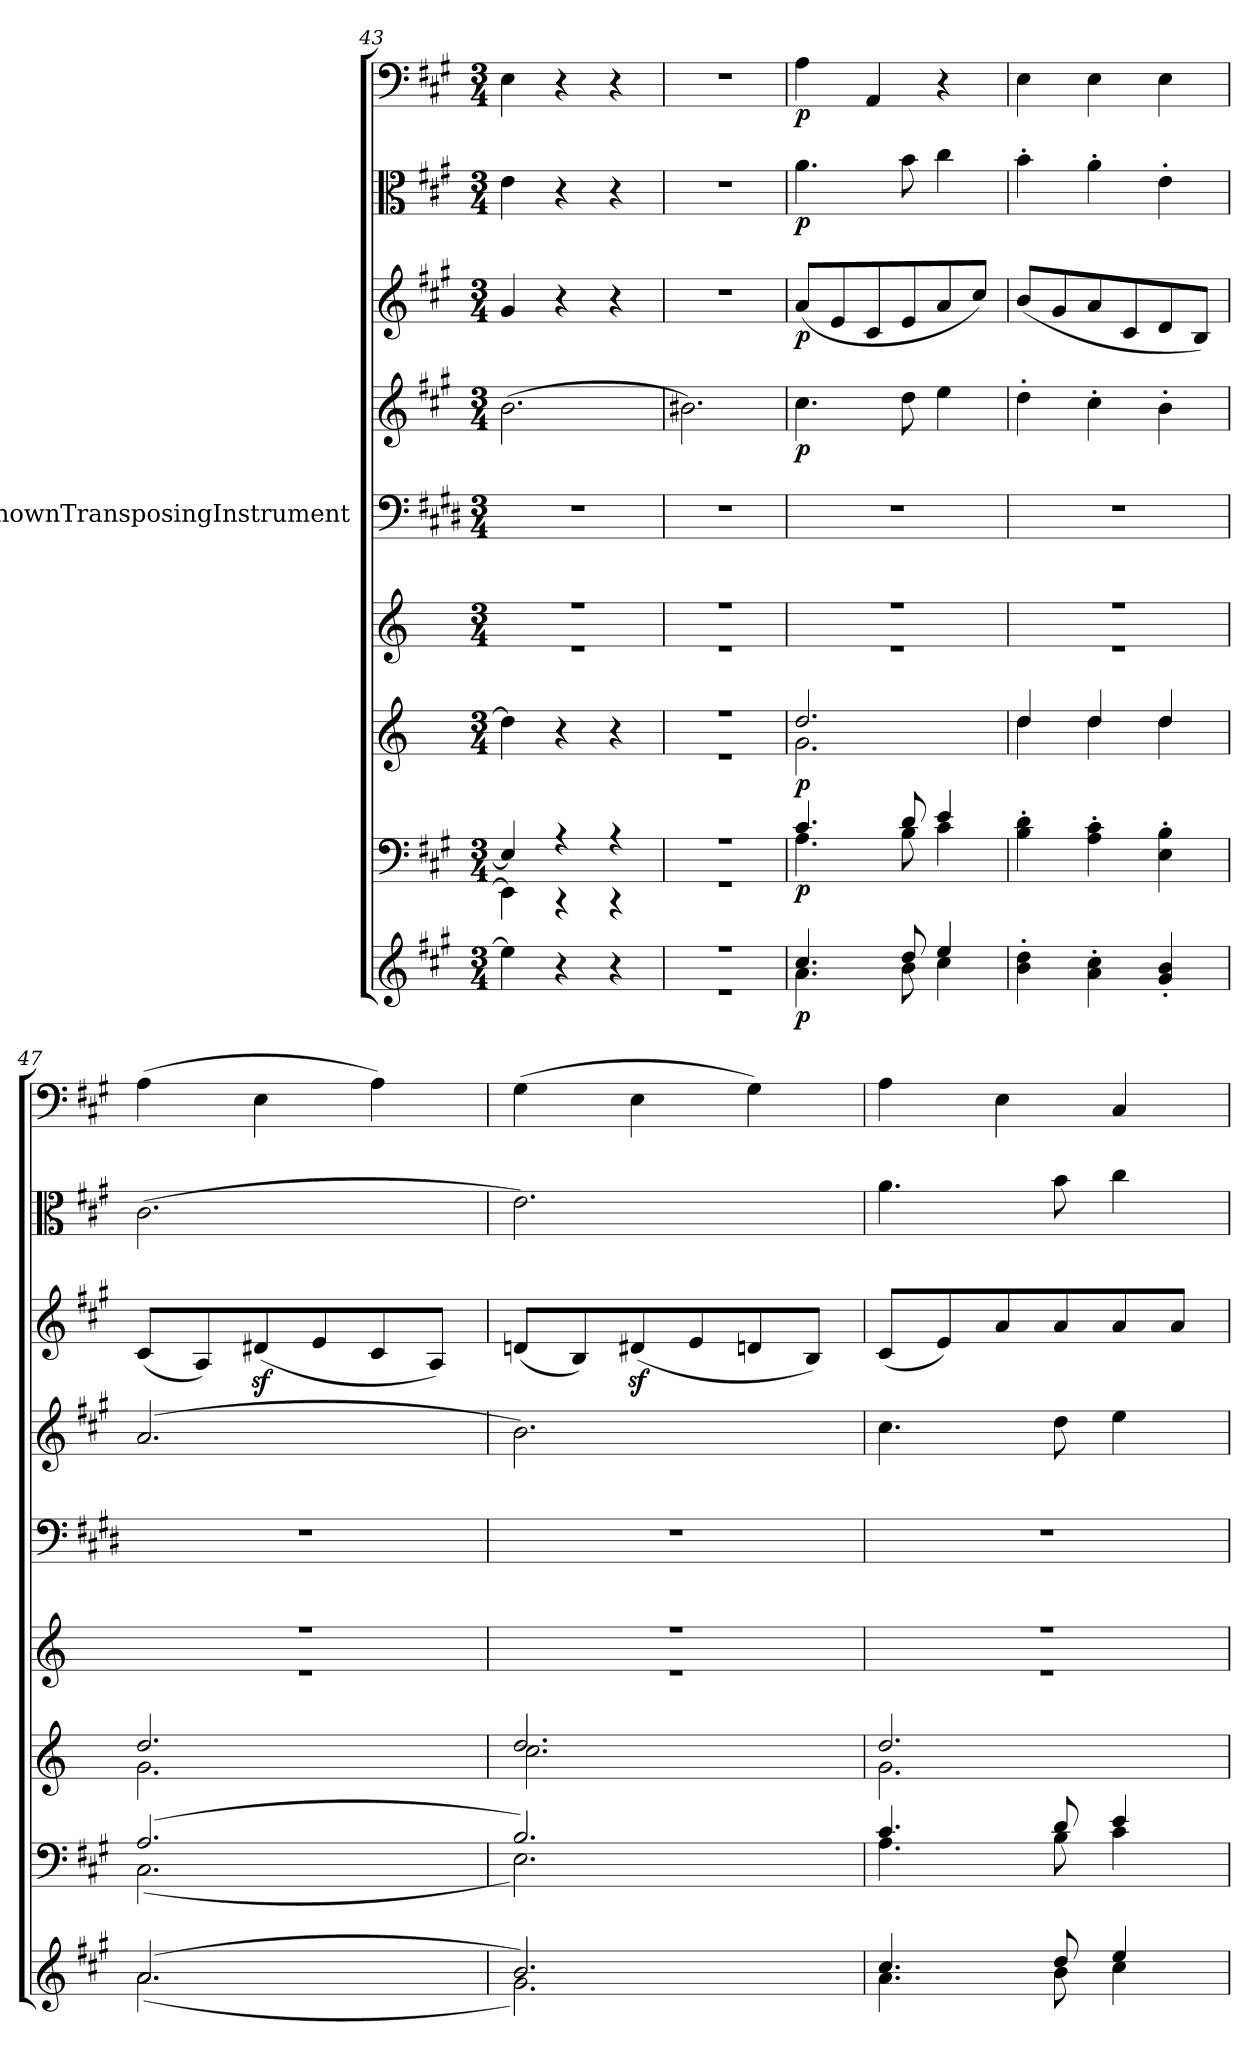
**kern	**dynam	**kern	**dynam	**kern	**dynam	**kern	**kern	**kern	**dynam	**kern	**dynam	**kern	**dynam	**kern	**dynam
*part9	*part9	*part8	*part8	*part7	*part7	*part6	*part5	*part4	*part4	*part3	*part3	*part2	*part2	*part1	*part1
*staff9	*staff9	*staff8	*staff8	*staff7	*staff7	*staff6	*staff5	*staff4	*staff4	*staff3	*staff3	*staff2	*staff2	*staff1	*staff1
*	*	*	*	*	*	*	*I"UnknownTransposingInstrument	*	*	*	*	*	*	*	*
*clefG2	*	*clefF4	*	*clefG2	*	*clefG2	*clefF4	*clefG2	*	*clefG2	*	*clefC3	*	*clefF4	*
*	*	*	*	*	*	*	*ITrd1c2	*	*	*	*	*	*	*	*
*k[f#c#g#]	*	*k[f#c#g#]	*	*k[]	*	*k[]	*k[f#c#]	*k[f#c#g#]	*	*k[f#c#g#]	*	*k[f#c#g#]	*	*k[f#c#g#]	*
*A:	*	*	*	*	*	*	*	*A:	*	*A:	*	*A:	*	*A:	*
*M3/4	*	*M3/4	*	*M3/4	*	*M3/4	*M3/4	*M3/4	*	*M3/4	*	*M3/4	*	*M3/4	*
=43	=43	=43	=43	=43	=43	=43	=43	=43	=43	=43	=43	=43	=43	=43	=43
*	*	*^	*	*	*	*^	*	*	*	*	*	*	*	*	*
4ee\]	.	4E/]	4EE\]	.	4dd\]	.	2.r	2.r	2.r	(2.b\	.	4g#/	.	4e\	.	4E\	.
4r	.	4r	4r	.	4r	.	.	.	.	.	.	4r	.	4r	.	4r	.
4r	.	4r	4r	.	4r	.	.	.	.	.	.	4r	.	4r	.	4r	.
=44	=44	=44	=44	=44	=44	=44	=44	=44	=44	=44	=44	=44	=44	=44	=44	=44	=44
*^	*	*	*	*	*^	*	*	*	*	*	*	*	*	*	*	*	*
2.r	2.r	.	2.r	2.r	.	2.r	2.r	.	2.r	2.r	2.r	2.b#X\)	.	2.r	.	2.r	.	2.r	.
=45	=45	=45	=45	=45	=45	=45	=45	=45	=45	=45	=45	=45	=45	=45	=45	=45	=45	=45	=45
4.cc#/	4.a\	p	4.c#/	4.A\	p	2.dd/	2.g\	p	2.r	2.r	2.r	4.cc#\	p	(8a/L	p	4.a\	p	4A\	p
.	.	.	.	.	.	.	.	.	.	.	.	.	.	8e/	.	.	.	.	.
.	.	.	.	.	.	.	.	.	.	.	.	.	.	8c#/	.	.	.	4AA/	.
8dd/	8b\	.	8d/	8B\	.	.	.	.	.	.	.	8dd\	.	8e/	.	8b\	.	.	.
4ee/	4cc#\	.	4e/	4c#\	.	.	.	.	.	.	.	4ee\	.	8a/	.	4cc#\	.	4r	.
.	.	.	.	.	.	.	.	.	.	.	.	.	.	8cc#/J)	.	.	.	.	.
*v	*v	*	*	*	*	*	*	*	*	*	*	*	*	*	*	*	*	*	*
*	*	*v	*v	*	*	*	*	*	*	*	*	*	*	*	*	*	*	*
=46	=46	=46	=46	=46	=46	=46	=46	=46	=46	=46	=46	=46	=46	=46	=46	=46	=46
4b'\ 4dd'\	.	4B'\ 4d'\	.	4dd/	4dd\	.	2.r	2.r	2.r	4dd'\	.	(8b/L	.	4b'\	.	4E\	.
.	.	.	.	.	.	.	.	.	.	.	.	8g#/	.	.	.	.	.
4a'\ 4cc#'\	.	4A'\ 4c#'\	.	4dd/	4dd\	.	.	.	.	4cc#'\	.	8a/	.	4a'\	.	4E\	.
.	.	.	.	.	.	.	.	.	.	.	.	8c#/	.	.	.	.	.
4g#'/ 4b'/	.	4E'\ 4B'\	.	4dd/	4dd\	.	.	.	.	4b'\	.	8d/	.	4e'\	.	4E\	.
.	.	.	.	.	.	.	.	.	.	.	.	8B/J)	.	.	.	.	.
=47	=47	=47	=47	=47	=47	=47	=47	=47	=47	=47	=47	=47	=47	=47	=47	=47	=47
*^	*	*^	*	*	*	*	*	*	*	*	*	*	*	*	*	*	*
(2.a/	(2.a\	.	(2.A/	(2.C#\	.	2.dd/	2.g\	.	2.r	2.r	2.r	(2.a/	.	(8c#/L	.	(2.c#\	.	(4A\	.
.	.	.	.	.	.	.	.	.	.	.	.	.	.	8A/)	.	.	.	.	.
.	.	.	.	.	.	.	.	.	.	.	.	.	.	(8d#Xz/	.	.	.	4E\	.
.	.	.	.	.	.	.	.	.	.	.	.	.	.	8e/	.	.	.	.	.
.	.	.	.	.	.	.	.	.	.	.	.	.	.	8c#/	.	.	.	4A\)	.
.	.	.	.	.	.	.	.	.	.	.	.	.	.	8A/J)	.	.	.	.	.
=48	=48	=48	=48	=48	=48	=48	=48	=48	=48	=48	=48	=48	=48	=48	=48	=48	=48	=48	=48
2.b/)	2.g#\)	.	2.B/)	2.E\)	.	2.dd/	2.cc\	.	2.r	2.r	2.r	2.b\)	.	(8dn/L	.	2.e\)	.	(4G#\	.
.	.	.	.	.	.	.	.	.	.	.	.	.	.	8B/)	.	.	.	.	.
.	.	.	.	.	.	.	.	.	.	.	.	.	.	(8d#Xz/	.	.	.	4E\	.
.	.	.	.	.	.	.	.	.	.	.	.	.	.	8e/	.	.	.	.	.
.	.	.	.	.	.	.	.	.	.	.	.	.	.	8dn/	.	.	.	4G#\)	.
.	.	.	.	.	.	.	.	.	.	.	.	.	.	8B/J)	.	.	.	.	.
=49	=49	=49	=49	=49	=49	=49	=49	=49	=49	=49	=49	=49	=49	=49	=49	=49	=49	=49	=49
4.cc#/	4.a\	.	4.c#/	4.A\	.	2.dd/	2.g\	.	2.r	2.r	2.r	4.cc#\	.	(8c#/L	.	4.a\	.	4A\	.
.	.	.	.	.	.	.	.	.	.	.	.	.	.	8e/)	.	.	.	.	.
.	.	.	.	.	.	.	.	.	.	.	.	.	.	8a/	.	.	.	4E\	.
8dd/	8b\	.	8d/	8B\	.	.	.	.	.	.	.	8dd\	.	8a/	.	8b\	.	.	.
4ee/	4cc#\	.	4e/	4c#\	.	.	.	.	.	.	.	4ee\	.	8a/	.	4cc#\	.	4C#/	.
.	.	.	.	.	.	.	.	.	.	.	.	.	.	8a/J	.	.	.	.	.
*v	*v	*	*	*	*	*v	*v	*	*v	*v	*	*	*	*	*	*	*	*	*
*	*	*v	*v	*	*	*	*	*	*	*	*	*	*	*	*	*
=	=	=	=	=	=	=	=	=	=	=	=	=	=	=	=
*-	*-	*-	*-	*-	*-	*-	*-	*-	*-	*-	*-	*-	*-	*-	*-
